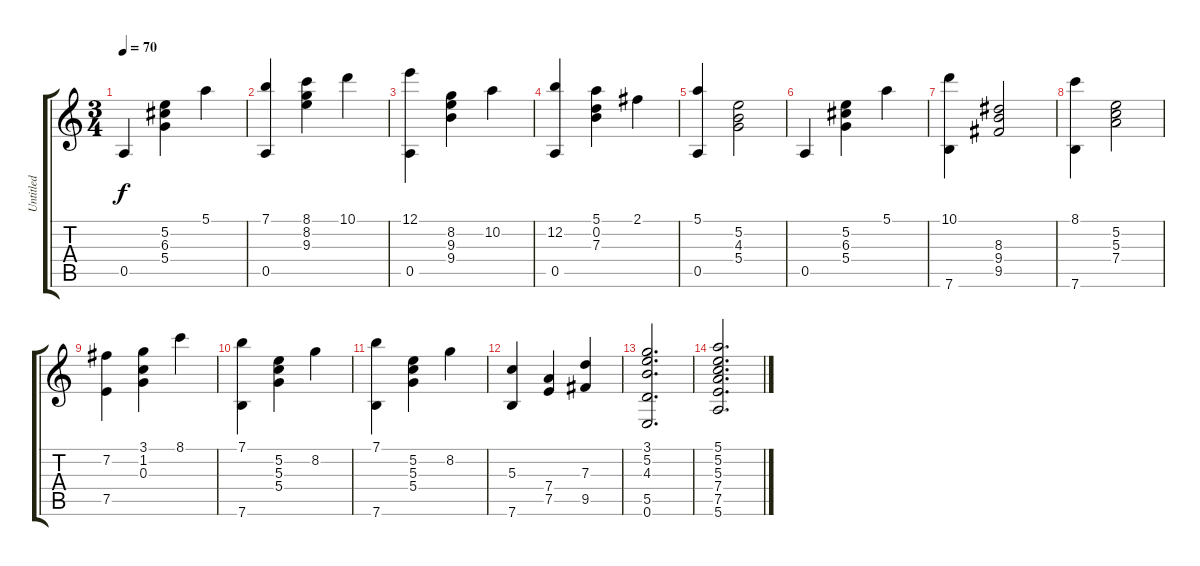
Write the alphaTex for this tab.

\track ("Untitled" "Untitled") {instrument acousticguitarnylon}
\staff {score tabs}
\tuning (E4 B3 G3 D3 A2 E2) {hide}
\ts (3 4)
\tempo 70
\clef g2
\ks c
0.5.4{dy f} (5.2 6.3 5.4).4 5.1.4 |
(7.1 0.5).4 (8.1 8.2 9.3).4 10.1.4 |
(12.1 0.5).4 (8.2 9.3 9.4).4 10.2.4 |
(12.2 0.5).4 (5.1 0.2 7.3).4 2.1.4 |
(5.1 0.5).4 (5.2 4.3 5.4).2 |
0.5.4 (5.2 6.3 5.4).4 5.1.4 |
(10.1 7.6).4 (8.3 9.4 9.5).2 |
(8.1 7.6).4 (5.2 5.3 7.4).2 |
(7.2 7.5).4 (3.1 1.2 0.3).4 8.1.4 |
(7.1 7.6).4 (5.2 5.3 5.4).4 8.2.4 |
(7.1 7.6).4 (5.2 5.3 5.4).4 8.2.4 |
(5.3 7.6).4 (7.4 7.5).4 (7.3 9.5).4 |
(3.1 5.2 4.3 5.5 0.6).2{d} |
(5.1 5.2 5.3 7.4 7.5 5.6).2{d}
